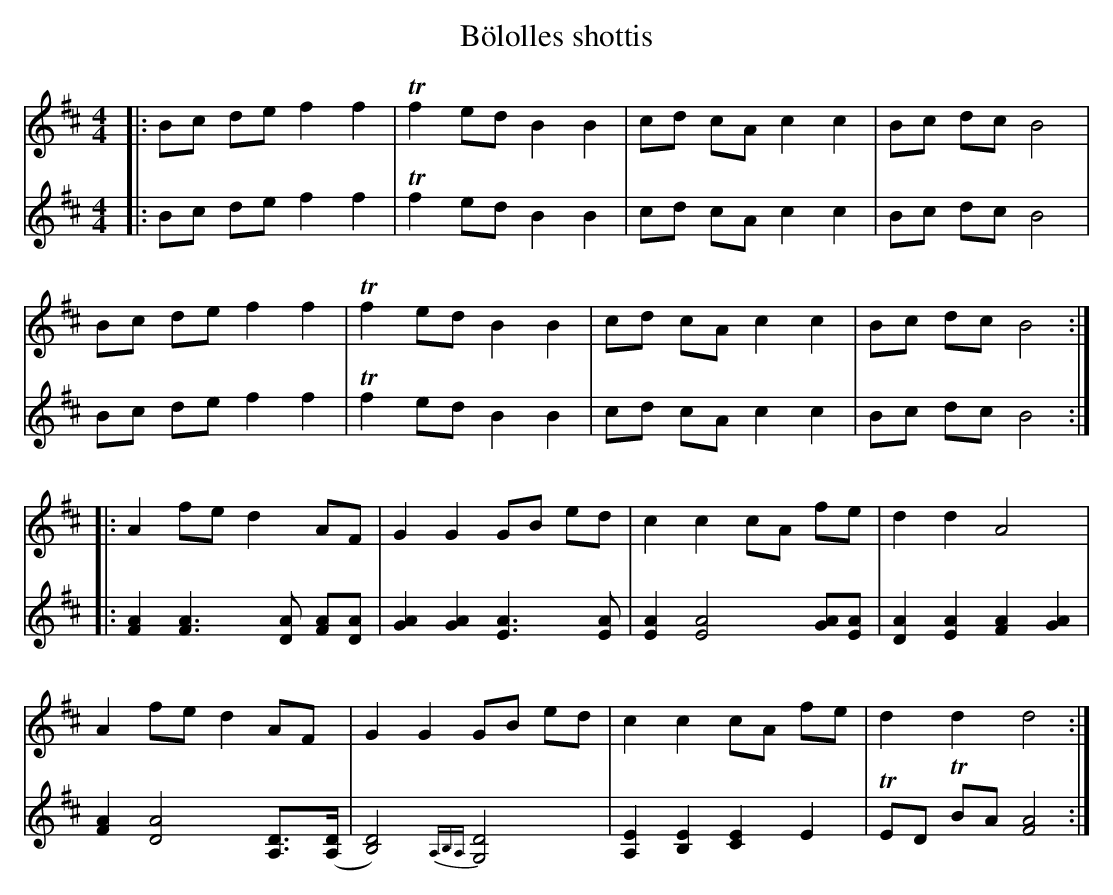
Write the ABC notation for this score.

X:1
T:Bölolles shottis
M:4/4
L:1/8
K:Bm
V:1
|: Bc de f2 f2 | Tf2 ed B2 B2 | cd cA c2 c2 | Bc dc B4 |
V:2
|: Bc de f2 f2 | Tf2 ed B2 B2 | cd cA c2 c2 | Bc dc B4 |
V:1
Bc de f2 f2 | Tf2 ed B2 B2 | cd cA c2 c2 | Bc dc B4 :|:
V:2
Bc de f2 f2 | Tf2 ed B2 B2 | cd cA c2 c2 | Bc dc B4 :|:
V:1
A2 fe d2 AF | G2 G2 GB ed | c2 c2 cA fe | d2 d2 A4 |
V:2
[FA]2 [FA]3 [DA] [FA][DA] | [GA]2 [GA]2 [EA]3 [EA] | [EA]2 [EA]4 [GA][EA]  | [DA]2[EA]2[FA]2[GA]2 |
V:1
A2 fe d2 AF | G2 G2 GB ed | c2 c2 cA fe | d2 d2 d4 :|
V:2
[FA]2 [DA]4 [DA,]>([DA,] | [DB,]4) {A,B,A,}[G,D]4 | [A,E]2 [B,E]2 [CE]2 E2 | TED TBA [F4A4] :|
